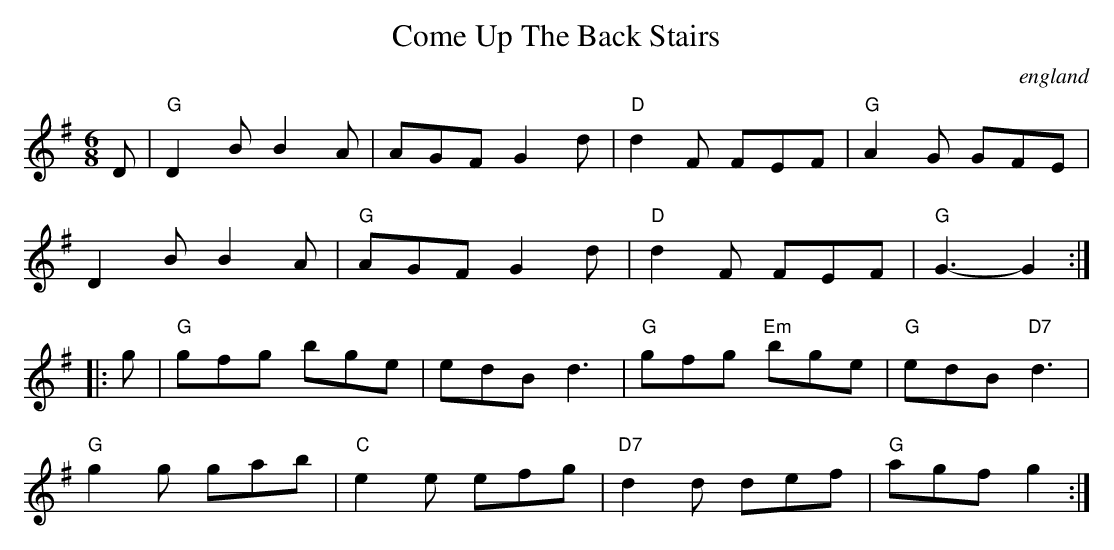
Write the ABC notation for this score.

X:1
T:Come Up The Back Stairs
O:england
M:6/8
K:G
D|"G"D2B B2A|AGF G2d|"D"d2F FEF|"G"A2G GFE|
D2B B2A|"G"AGF G2d|"D"d2F FEF|"G"G3 -G2::
g|"G"gfg bge|edB d3|"G"gfg "Em"bge|"G"edB "D7"d3|
"G"g2g gab|"C"e2e efg|"D7"d2d def|"G"agf g2:|
